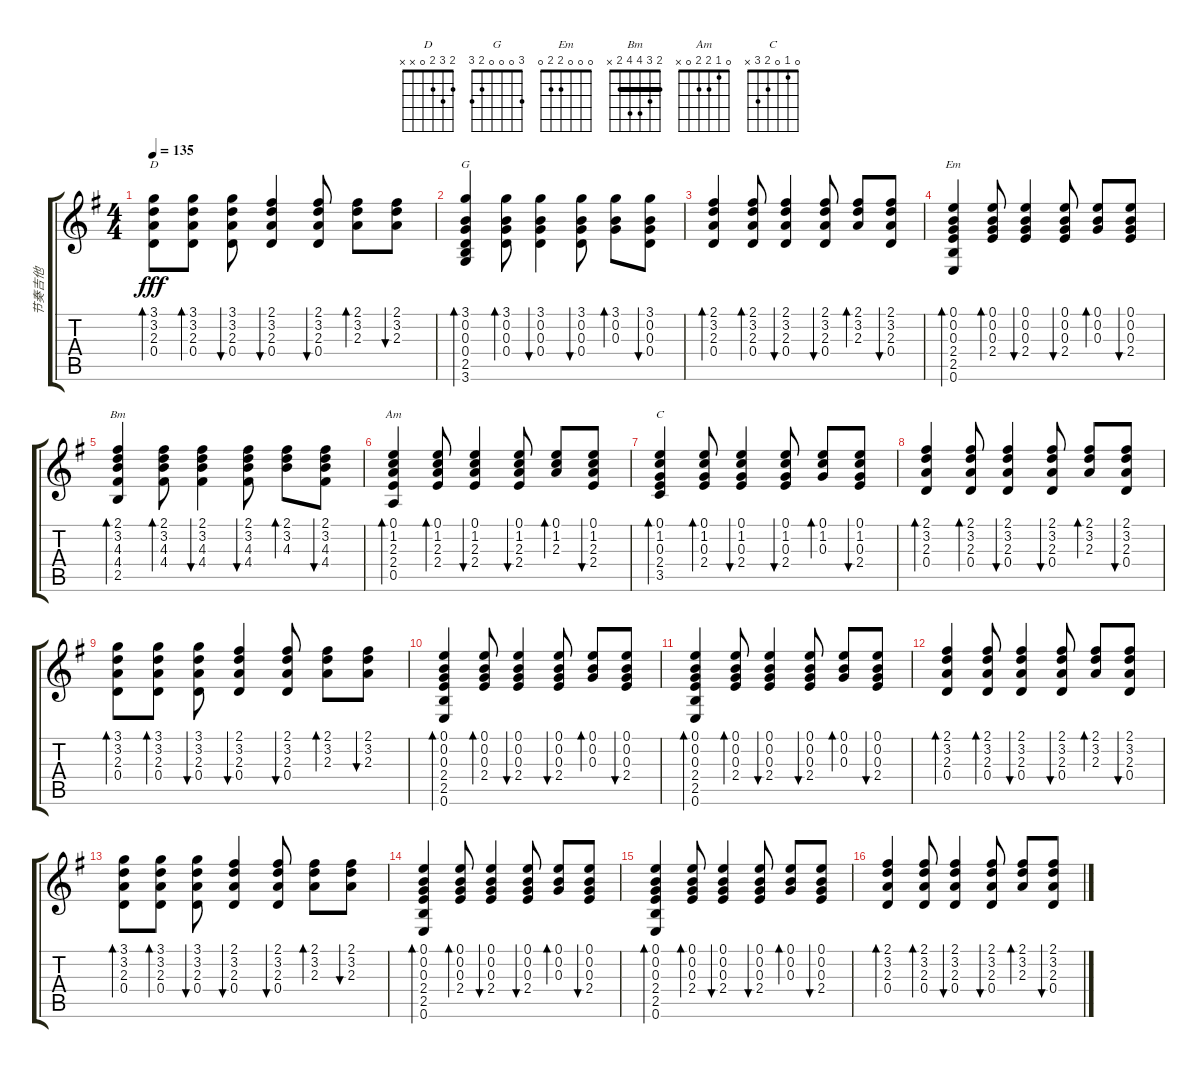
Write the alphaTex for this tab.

\track ("节奏吉他" "节奏吉他") {instrument acousticguitarsteel}
\staff {score tabs}
\tuning (E4 B3 G3 D3 A2 E2) {hide}
\chord ("D" 2 3 2 0 x x)
\chord ("G" 3 0 0 0 2 3)
\chord ("Em" 0 0 0 2 2 0)
\chord ("Bm" 2 3 4 4 2 x) {barre 2}
\chord ("Am" 0 1 2 2 0 x)
\chord ("C" 0 1 0 2 3 x)
\ts (4 4)
\tempo 135
\clef g2
\ks g
(3.1 3.2 2.3 0.4).8{bd 60 ch "D" dy fff volume 9} (3.1 3.2 2.3 0.4).8{bd 60} (3.1 3.2 2.3 0.4).8{bu 60} (2.1 3.2 2.3 0.4).4{bu 60} (2.1 3.2 2.3 0.4).8{bu 60} (2.1 3.2 2.3).8{bd 60} (2.1 3.2 2.3).8{bu 60} |
(3.1 0.2 0.3 0.4 2.5 3.6).4{bd 60 ch "G" volume 9} (3.1 0.2 0.3 0.4).8{bd 60} (3.1 0.2 0.3 0.4).4{bu 60} (3.1 0.2 0.3 0.4).8{bu 60} (3.1 0.2 0.3).8{bd 60} (3.1 0.2 0.3 0.4).8{bu 60} |
(2.1 3.2 2.3 0.4).4{bd 60} (2.1 3.2 2.3 0.4).8{bd 60} (2.1 3.2 2.3 0.4).4{bu 60} (2.1 3.2 2.3 0.4).8{bu 60} (2.1 3.2 2.3).8{bd 60} (2.1 3.2 2.3 0.4).8{bu 60} |
(0.1 0.2 0.3 2.4 2.5 0.6).4{bd 60 ch "Em"} (0.1 0.2 0.3 2.4).8{bd 60} (0.1 0.2 0.3 2.4).4{bu 60} (0.1 0.2 0.3 2.4).8{bu 60} (0.1 0.2 0.3).8{bd 60} (0.1 0.2 0.3 2.4).8{bu 60} |
(2.1 3.2 4.3 4.4 2.5).4{bd 60 ch "Bm"} (2.1 3.2 4.3 4.4).8{bd 60} (2.1 3.2 4.3 4.4).4{bu 60} (2.1 3.2 4.3 4.4).8{bu 60} (2.1 3.2 4.3).8{bd 60} (2.1 3.2 4.3 4.4).8{bu 60} |
(0.1 1.2 2.3 2.4 0.5).4{bd 60 ch "Am"} (0.1 1.2 2.3 2.4).8{bd 60} (0.1 1.2 2.3 2.4).4{bu 60} (0.1 1.2 2.3 2.4).8{bu 60} (0.1 1.2 2.3).8{bd 60} (0.1 1.2 2.3 2.4).8{bu 60} |
(0.1 1.2 0.3 2.4 3.5).4{bd 60 ch "C"} (0.1 1.2 0.3 2.4).8{bd 60} (0.1 1.2 0.3 2.4).4{bu 60} (0.1 1.2 0.3 2.4).8{bu 60} (0.1 1.2 0.3).8{bd 60} (0.1 1.2 0.3 2.4).8{bu 60} |
(2.1 3.2 2.3 0.4).4{bd 60} (2.1 3.2 2.3 0.4).8{bd 60} (2.1 3.2 2.3 0.4).4{bu 60} (2.1 3.2 2.3 0.4).8{bu 60} (2.1 3.2 2.3).8{bd 60} (2.1 3.2 2.3 0.4).8{bu 60} |
(3.1 3.2 2.3 0.4).8{bd 60} (3.1 3.2 2.3 0.4).8{bd 60} (3.1 3.2 2.3 0.4).8{bu 60} (2.1 3.2 2.3 0.4).4{bu 60} (2.1 3.2 2.3 0.4).8{bu 60} (2.1 3.2 2.3).8{bd 60} (2.1 3.2 2.3).8{bu 60} |
(0.1 0.2 0.3 2.4 2.5 0.6).4{bd 60} (0.1 0.2 0.3 2.4).8{bd 60} (0.1 0.2 0.3 2.4).4{bu 60} (0.1 0.2 0.3 2.4).8{bu 60} (0.1 0.2 0.3).8{bd 60} (0.1 0.2 0.3 2.4).8{bu 60} |
(0.1 0.2 0.3 2.4 2.5 0.6).4{bd 60} (0.1 0.2 0.3 2.4).8{bd 60} (0.1 0.2 0.3 2.4).4{bu 60} (0.1 0.2 0.3 2.4).8{bu 60} (0.1 0.2 0.3).8{bd 60} (0.1 0.2 0.3 2.4).8{bu 60} |
(2.1 3.2 2.3 0.4).4{bd 60} (2.1 3.2 2.3 0.4).8{bd 60} (2.1 3.2 2.3 0.4).4{bu 60} (2.1 3.2 2.3 0.4).8{bu 60} (2.1 3.2 2.3).8{bd 60} (2.1 3.2 2.3 0.4).8{bu 60} |
(3.1 3.2 2.3 0.4).8{bd 60} (3.1 3.2 2.3 0.4).8{bd 60} (3.1 3.2 2.3 0.4).8{bu 60} (2.1 3.2 2.3 0.4).4{bu 60} (2.1 3.2 2.3 0.4).8{bu 60} (2.1 3.2 2.3).8{bd 60} (2.1 3.2 2.3).8{bu 60} |
(0.1 0.2 0.3 2.4 2.5 0.6).4{bd 60} (0.1 0.2 0.3 2.4).8{bd 60} (0.1 0.2 0.3 2.4).4{bu 60} (0.1 0.2 0.3 2.4).8{bu 60} (0.1 0.2 0.3).8{bd 60} (0.1 0.2 0.3 2.4).8{bu 60} |
(0.1 0.2 0.3 2.4 2.5 0.6).4{bd 60} (0.1 0.2 0.3 2.4).8{bd 60} (0.1 0.2 0.3 2.4).4{bu 60} (0.1 0.2 0.3 2.4).8{bu 60} (0.1 0.2 0.3).8{bd 60} (0.1 0.2 0.3 2.4).8{bu 60} |
(2.1 3.2 2.3 0.4).4{bd 60} (2.1 3.2 2.3 0.4).8{bd 60} (2.1 3.2 2.3 0.4).4{bu 60} (2.1 3.2 2.3 0.4).8{bu 60} (2.1 3.2 2.3).8{bd 60} (2.1 3.2 2.3 0.4).8{bu 60}
